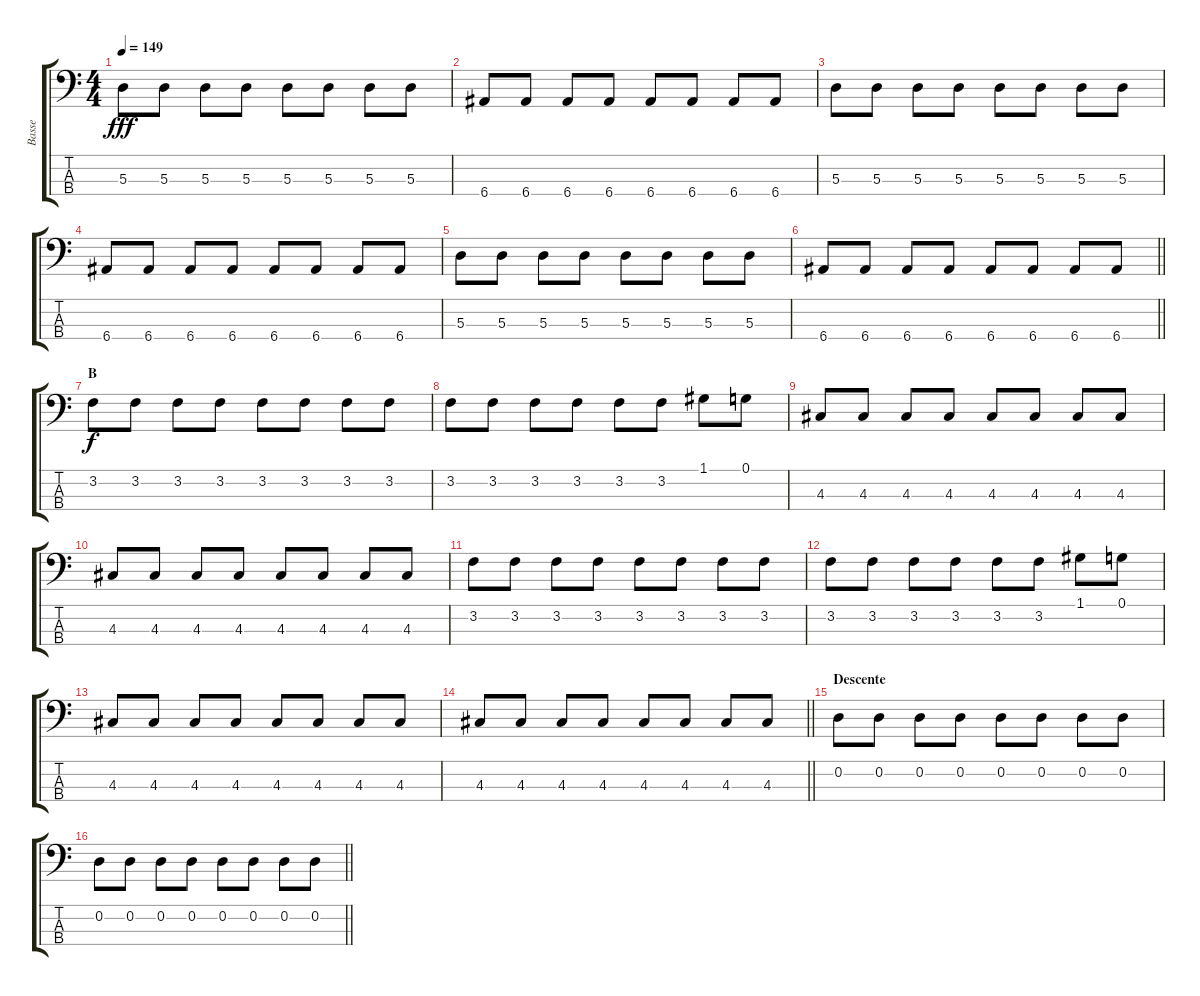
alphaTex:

\track ("Basse" "Basse") {instrument electricbassfinger}
\staff {score tabs}
\tuning (G2 D2 A1 E1) {hide}
\ts (4 4)
\tempo 149
\clef f4
\ks c
5.3.8{dy fff} 5.3.8 5.3.8 5.3.8 5.3.8 5.3.8 5.3.8 5.3.8 |
6.4.8 6.4.8 6.4.8 6.4.8 6.4.8 6.4.8 6.4.8 6.4.8 |
5.3.8 5.3.8 5.3.8 5.3.8 5.3.8 5.3.8 5.3.8 5.3.8 |
6.4.8 6.4.8 6.4.8 6.4.8 6.4.8 6.4.8 6.4.8 6.4.8 |
5.3.8 5.3.8 5.3.8 5.3.8 5.3.8 5.3.8 5.3.8 5.3.8 |
\barLineRight lightlight
6.4.8 6.4.8 6.4.8 6.4.8 6.4.8 6.4.8 6.4.8 6.4.8 |
\section ("" "B")
3.2.8{dy f} 3.2.8 3.2.8 3.2.8 3.2.8 3.2.8 3.2.8 3.2.8 |
3.2.8 3.2.8 3.2.8 3.2.8 3.2.8 3.2.8 1.1.8 0.1.8 |
4.3.8 4.3.8 4.3.8 4.3.8 4.3.8 4.3.8 4.3.8 4.3.8 |
4.3.8 4.3.8 4.3.8 4.3.8 4.3.8 4.3.8 4.3.8 4.3.8 |
3.2.8 3.2.8 3.2.8 3.2.8 3.2.8 3.2.8 3.2.8 3.2.8 |
3.2.8 3.2.8 3.2.8 3.2.8 3.2.8 3.2.8 1.1.8 0.1.8 |
4.3.8 4.3.8 4.3.8 4.3.8 4.3.8 4.3.8 4.3.8 4.3.8 |
\barLineRight lightlight
4.3.8 4.3.8 4.3.8 4.3.8 4.3.8 4.3.8 4.3.8 4.3.8 |
\section ("" "Descente")
0.2.8 0.2.8 0.2.8 0.2.8 0.2.8 0.2.8 0.2.8 0.2.8 |
\barLineRight lightlight
0.2.8 0.2.8 0.2.8 0.2.8 0.2.8 0.2.8 0.2.8 0.2.8
